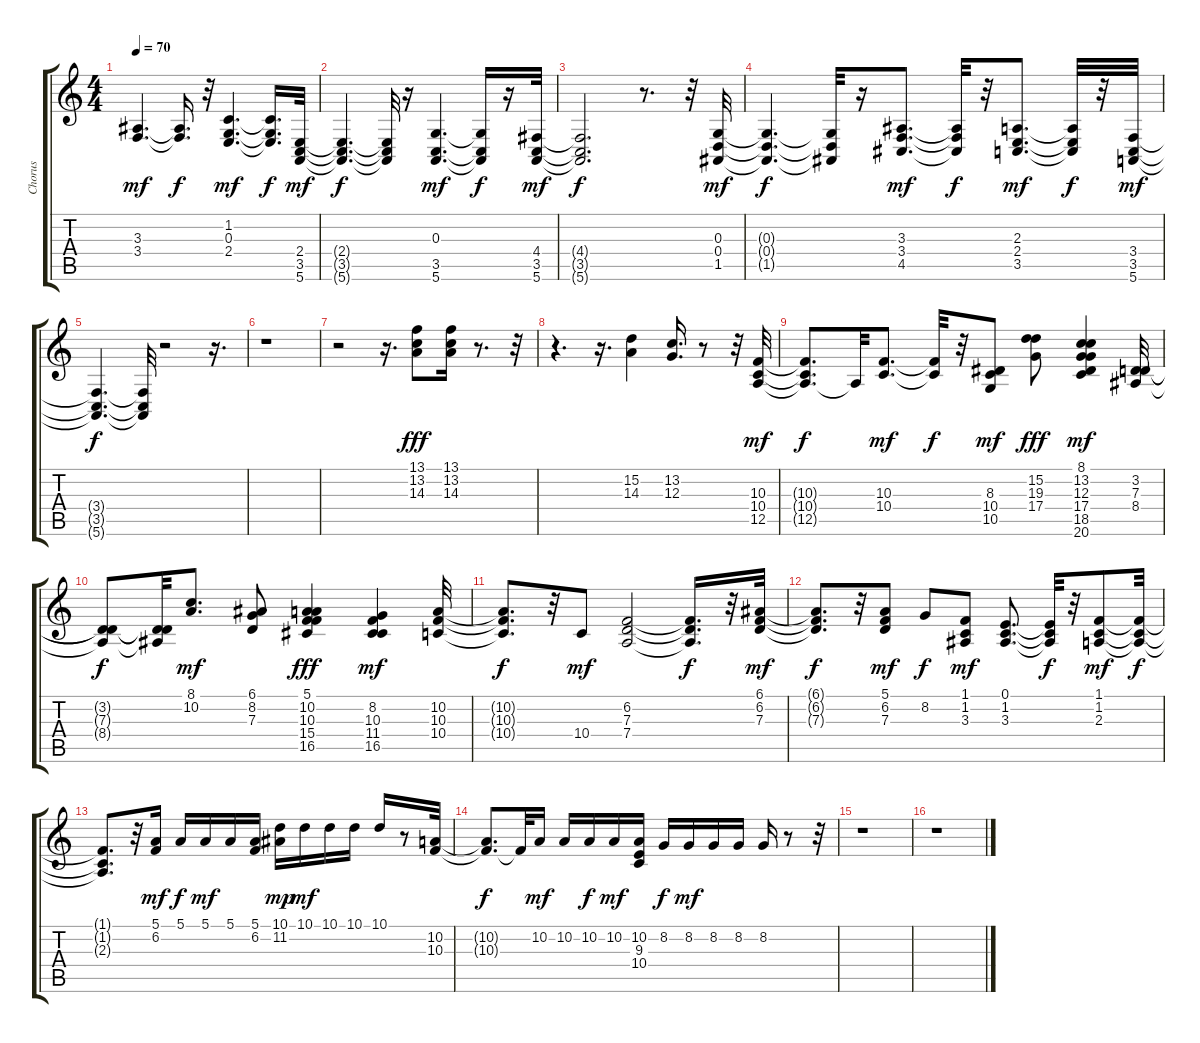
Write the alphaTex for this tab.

\track ("Chorus" "Chorus") {instrument choiraahs}
\staff {score tabs}
\tuning (E4 B3 G3 D3 A2 E2) {hide}
\ts (4 4)
\tempo 70
\clef g2
\ks c
(3.3 3.4).4{d dy mf} (3.3{t} 3.4{t}).16{d dy f} r.32 (1.2 0.3 2.4).4{d dy mf} (1.2{t} 0.3{t} 2.4{t}).16{d dy f} (2.4 3.5 5.6).32{dy mf} |
(2.4{t} 3.5{t} 5.6{t}).4{d dy f} (2.4{t} 3.5{t} 5.6{t}).32 r.16 (0.3 3.5 5.6).4{d dy mf} (0.3{t} 3.5{t} 5.6{t}).16{dy f} r.16 (4.4 3.5 5.6).32{dy mf} |
(4.4{t} 3.5{t} 5.6{t}).2{d dy f} r.8{d} r.32 (0.3 0.4 1.5).32{dy mf} |
(0.3{t} 0.4{t} 1.5{t}).4{d dy f} (0.3{t} 0.4{t} 1.5{t}).32 r.16 (3.3 3.4 4.5).8{d dy mf} (3.3{t} 3.4{t} 4.5{t}).32{dy f} r.32 (2.3 2.4 3.5).8{d dy mf} (2.3{t} 2.4{t} 3.5{t}).32{dy f} r.32 (3.4 3.5 5.6).32{dy mf} |
(3.4{t} 3.5{t} 5.6{t}).4{d dy f} (3.4{t} 3.5{t} 5.6{t}).32 r.2 r.16{d} |
r.1 |
r.2 r.16{d} (13.1 13.2 14.3).8{dy fff} (13.1 13.2 14.3).16 r.8{d} r.32 |
r.4{d} r.16{d} (15.2 14.3).4 (13.2 12.3).16{d} r.8 r.32 (10.3 10.4 12.5).32{dy mf} |
(10.3{t} 10.4{t} 12.5{t}).8{d dy f} 12.5{t}.32 (10.3 10.4).8{d dy mf} (10.3{t} 10.4{t}).32{dy f} r.32 (8.3 10.4 10.5).8{dy mf} (15.2 19.3 17.4).8{dy fff} (8.1 13.2 12.3 17.4 18.5 20.6).4{dy mf} (3.2 7.3 8.4).32 |
(3.2{t} 7.3{t} 8.4{t}).8{dy f} (3.2{t} 7.3{t} 8.4{t}).32 (8.1 10.2).8{d dy mf} (6.1 8.2 7.3).8 (5.1 10.2 10.3 15.4 16.5).4{dy fff} (8.2 10.3 11.4 16.5).4{dy mf} (10.2 10.3 10.4).32 |
(10.2{t} 10.3{t} 10.4{t}).8{d dy f} r.32 10.4.8{dy mf} (6.2 7.3 7.4).2 (6.2{t} 7.3{t} 7.4{t}).16{d dy f} r.32 (6.1 6.2 7.3).32{dy mf} |
(6.1{t} 6.2{t} 7.3{t}).8{d dy f} r.32 (5.1 6.2 7.3).8{dy mf} 8.2.8{dy f} (1.1 1.2 3.3).8{dy mf} (0.1 1.2 3.3).8{d} (0.1{t} 1.2{t} 3.3{t}).32{dy f} r.32 (1.1 1.2 2.3).8{dy mf} (1.1{t} 1.2{t} 2.3{t}).32{dy f} |
(1.1{t} 1.2{t} 2.3{t}).8{d} r.32 (5.1 6.2).16{dy mf} 5.1.16{dy f} 5.1.16{dy mf} 5.1.16 (5.1 6.2).16 (10.1 11.2).16{dy mp} 10.1.16{dy mf} 10.1.16 10.1.16 10.1.16 r.8 (10.2 10.3).32 |
(10.2{t} 10.3{t}).8{d dy f} 10.3{t}.32 10.2.16{dy mf} 10.2.16 10.2.16{dy f} 10.2.16{dy mf} (10.2 9.3 10.4).16 8.2.16{dy f} 8.2.16{dy mf} 8.2.16 8.2.16 8.2.16 r.8 r.32 |
r.1 |
r.1
